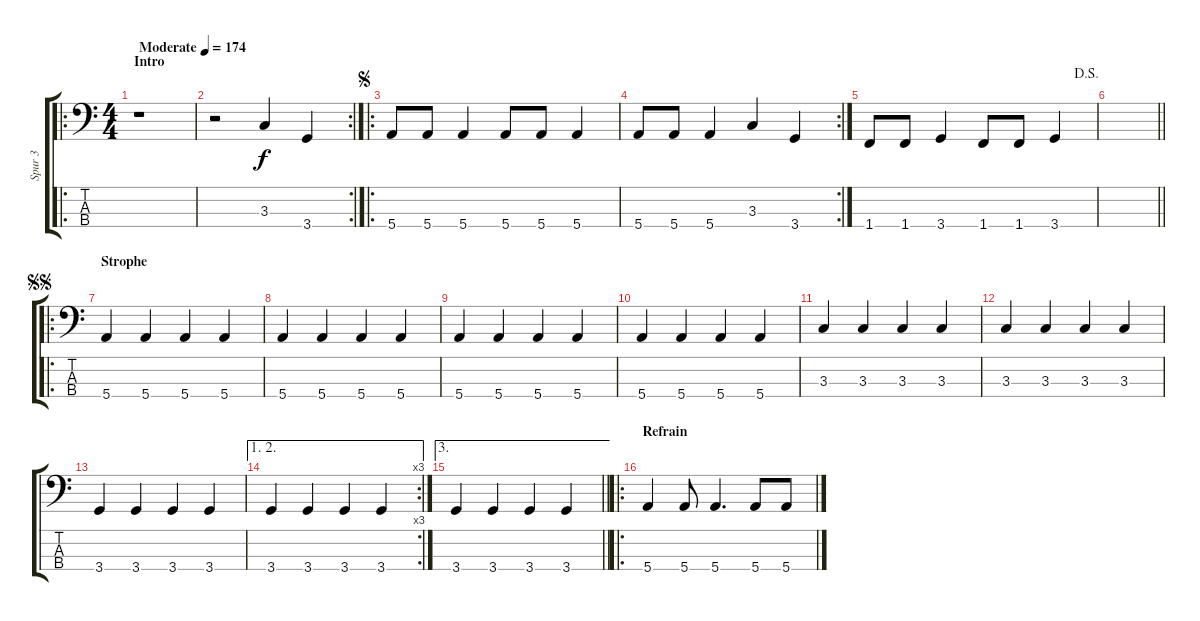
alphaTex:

\track ("Spur 3" "Spur 3") {instrument electricbassfinger}
\staff {score tabs}
\tuning (G2 D2 A1 E1) {hide}
\ro
\ts (4 4)
\section ("" "Intro")
\tempo (174 "Moderate")
\clef f4
\ks c
r.1{dy f instrument electricbassfinger} |
\rc 2
r.2 3.3.4 3.4.4 |
\ro
\jump segno
5.4.8 5.4.8 5.4.4 5.4.8 5.4.8 5.4.4 |
\rc 2
5.4.8 5.4.8 5.4.4 3.3.4 3.4.4 |
\jump dalsegno
1.4.8 1.4.8 3.4.4 1.4.8 1.4.8 3.4.4 |
\barLineRight lightlight
|
\ro
\section ("" "Strophe")
\jump segnosegno
5.4.4 5.4.4 5.4.4 5.4.4 |
5.4.4 5.4.4 5.4.4 5.4.4 |
5.4.4 5.4.4 5.4.4 5.4.4 |
5.4.4 5.4.4 5.4.4 5.4.4 |
3.3.4 3.3.4 3.3.4 3.3.4 |
3.3.4 3.3.4 3.3.4 3.3.4 |
3.4.4 3.4.4 3.4.4 3.4.4 |
\ae (1 2)
\rc 3
3.4.4 3.4.4 3.4.4 3.4.4 |
\ae 3
\barLineRight lightlight
3.4.4 3.4.4 3.4.4 3.4.4 |
\ro
\section ("" "Refrain")
5.4.4 5.4.8 5.4.4{d} 5.4.8 5.4.8
